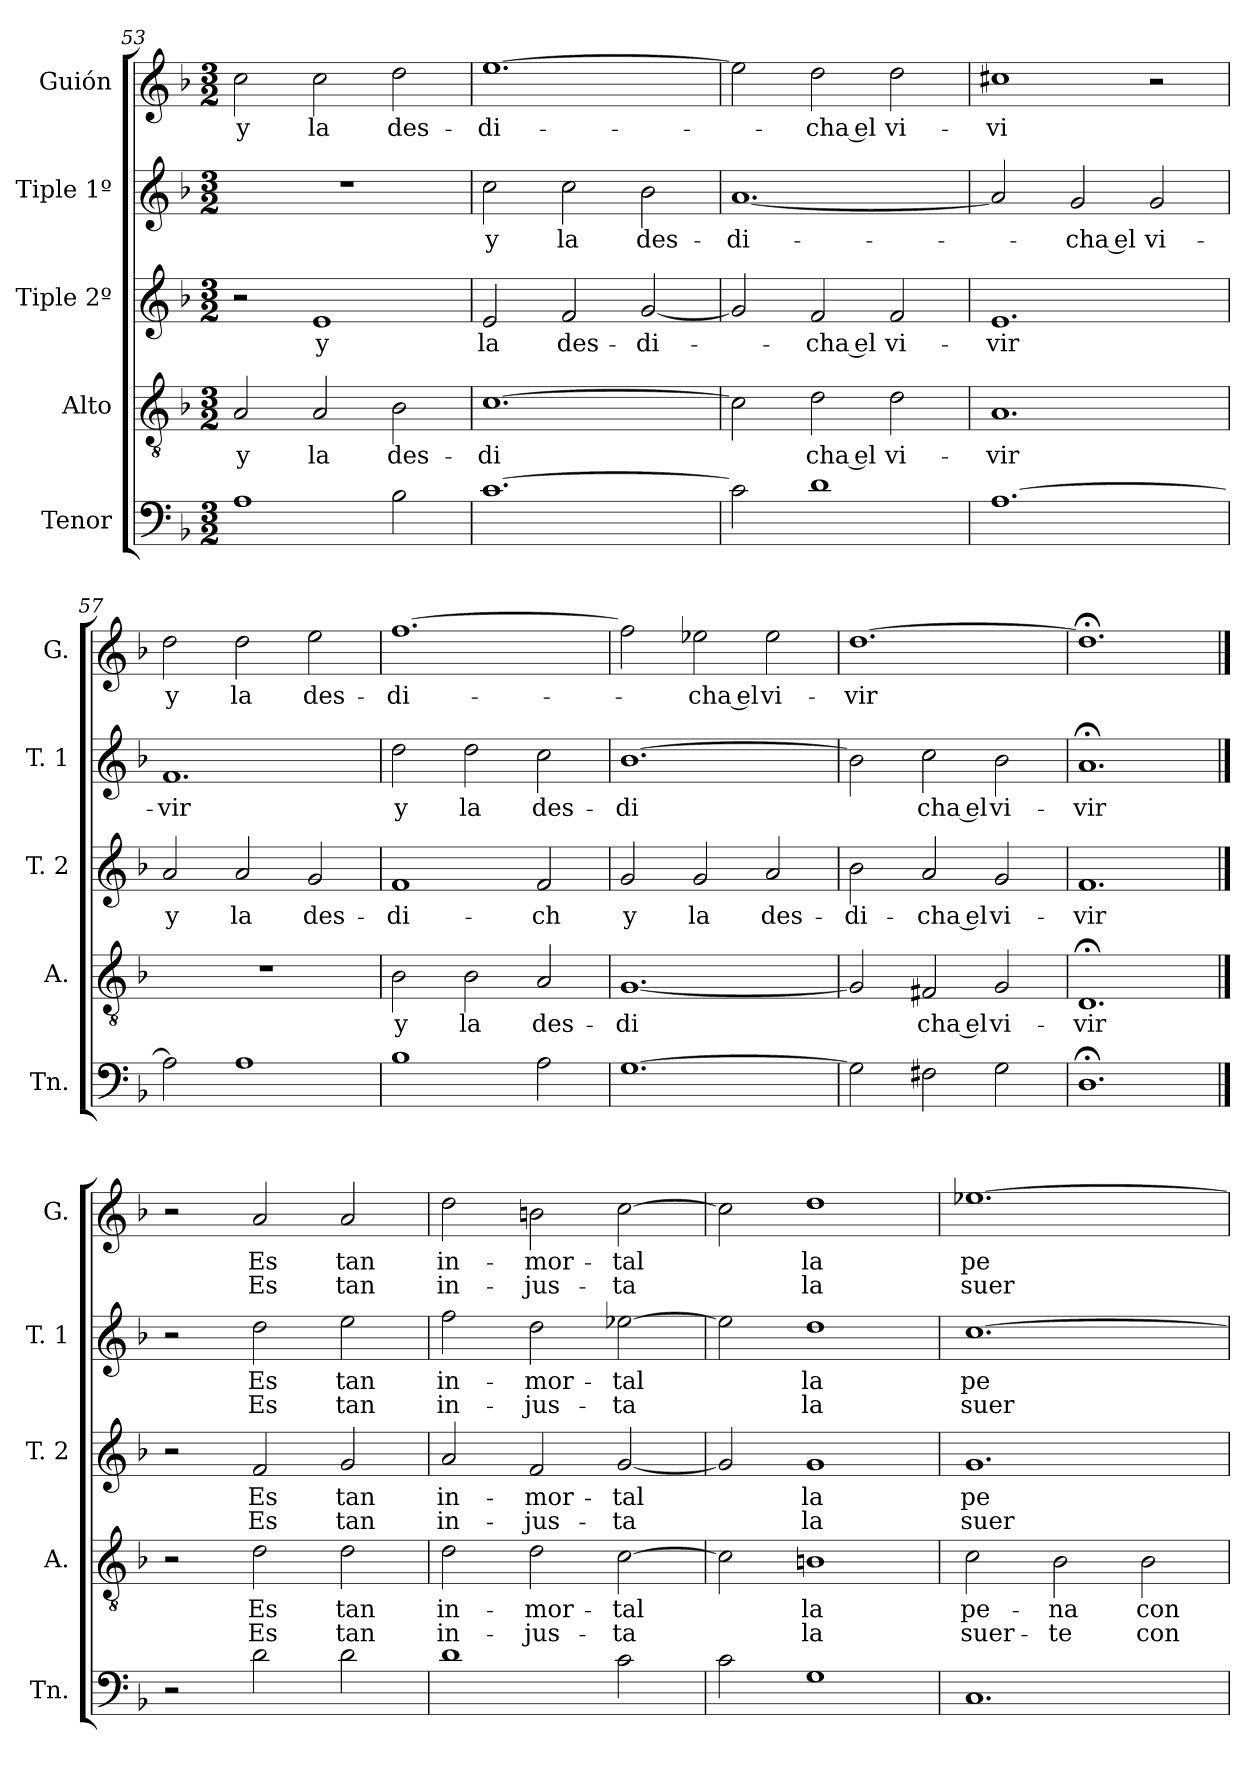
**kern	**kern	**text	**text	**kern	**text	**text	**kern	**text	**text	**kern	**text	**text
*part5	*part4	*part4	*part4	*part3	*part3	*part3	*part2	*part2	*part2	*part1	*part1	*part1
*staff5	*staff4	*staff4	*staff4	*staff3	*staff3	*staff3	*staff2	*staff2	*staff2	*staff1	*staff1	*staff1
*I"Tenor	*I"Alto	*	*	*I"Tiple 2º	*	*	*I"Tiple 1º	*	*	*I"Guión	*	*
*I'Tn.	*I'A.	*	*	*I'T. 2	*	*	*I'T. 1	*	*	*I'G.	*	*
*clefF4	*clefGv2	*	*	*clefG2	*	*	*clefG2	*	*	*clefG2	*	*
*k[b-]	*k[b-]	*	*	*k[b-]	*	*	*k[b-]	*	*	*k[b-]	*	*
*M3/2	*M3/2	*	*	*M3/2	*	*	*M3/2	*	*	*M3/2	*	*
=53	=53	=53	=53	=53	=53	=53	=53	=53	=53	=53	=53	=53
1A	2A	y	.	2r	.	.	1.r	.	.	2cc	y	.
.	2A	la	.	1e	y	.	.	.	.	2cc	la	.
2B-	2B-	des-	.	.	.	.	.	.	.	2dd	des-	.
=54	=54	=54	=54	=54	=54	=54	=54	=54	=54	=54	=54	=54
[1.c	[1.c	-di	.	2e	la	.	2cc	y	.	[1.ee	-di-	.
.	.	.	.	2f	des-	.	2cc	la	.	.	.	.
.	.	.	.	[2g	-di-	.	2b-	des-	.	.	.	.
=55	=55	=55	=55	=55	=55	=55	=55	=55	=55	=55	=55	=55
2c]	2c]	.	.	2g]	.	.	[1.a	-di-	.	2ee]	.	.
1d	2d	-cha el	.	2f	-cha el	.	.	.	.	2dd	-cha el	.
.	2d	vi-	.	2f	vi-	.	.	.	.	2dd	vi-	.
=56	=56	=56	=56	=56	=56	=56	=56	=56	=56	=56	=56	=56
[1.A	1.A	-vir	.	1.e	-vir	.	2a]	.	.	1cc#X	-vi	.
.	.	.	.	.	.	.	2g	-cha el	.	.	.	.
.	.	.	.	.	.	.	2g	vi-	.	2r	.	.
=57	=57	=57	=57	=57	=57	=57	=57	=57	=57	=57	=57	=57
2A]	1.r	.	.	2a	y	.	1.f	-vir	.	2dd	y	.
1A	.	.	.	2a	la	.	.	.	.	2dd	la	.
.	.	.	.	2g	des-	.	.	.	.	2ee	des-	.
=58	=58	=58	=58	=58	=58	=58	=58	=58	=58	=58	=58	=58
1B-	2B-	y	.	1f	-di-	.	2dd	y	.	[1.ff	-di-	.
.	2B-	la	.	.	.	.	2dd	la	.	.	.	.
2A	2A	des-	.	2f	-ch	.	2cc	des-	.	.	.	.
=59	=59	=59	=59	=59	=59	=59	=59	=59	=59	=59	=59	=59
[1.G	[1.G	-di	.	2g	y	.	[1.b-	-di	.	2ff]	.	.
.	.	.	.	2g	la	.	.	.	.	2ee-X	-cha el	.
.	.	.	.	2a	des-	.	.	.	.	2ee-	vi-	.
=60	=60	=60	=60	=60	=60	=60	=60	=60	=60	=60	=60	=60
2G]	2G]	.	.	2b-	-di-	.	2b-]	.	.	[1.dd	-vir	.
2F#X	2F#X	-cha el	.	2a	-cha el	.	2cc	-cha el	.	.	.	.
2G	2G	vi-	.	2g	vi-	.	2b-	vi-	.	.	.	.
=61	=61	=61	=61	=61	=61	=61	=61	=61	=61	=61	=61	=61
1.D;<	1.D;<	-vir	.	1.f	-vir	.	1.a;<	-vir	.	1.dd;<]	.	.
!!LO:LB:g=z
==62	==62	==62	==62	==62	==62	==62	==62	==62	==62	==62	==62	==62
2r	2r	.	.	2r	.	.	2r	.	.	2r	.	.
2d	2d	Es	Es	2f	Es	Es	2dd	Es	Es	2a	Es	Es
2d	2d	tan	tan	2g	tan	tan	2ee	tan	tan	2a	tan	tan
=63	=63	=63	=63	=63	=63	=63	=63	=63	=63	=63	=63	=63
1d	2d	in-	-in-	2a	in-	-in-	2ff	in-	-in-	2dd	in-	-in-
.	2d	-mor-	-jus-	2f	-mor-	-jus-	2dd	-mor-	-jus-	2bn	-mor-	-jus-
2c	[2c	-tal	ta	[2g	-tal	ta	[2ee-X	-tal	ta	[2cc	-tal	ta
=64	=64	=64	=64	=64	=64	=64	=64	=64	=64	=64	=64	=64
2c	2c]	.	.	2g]	.	.	2ee-]	.	.	2cc]	.	.
1G	1Bn	la	la	1g	la	la	1dd	la	la	1dd	la	la
=65	=65	=65	=65	=65	=65	=65	=65	=65	=65	=65	=65	=65
1.C	2c	pe-	-suer-	1.g	pe-	-suer-	[1.cc	pe-	-suer-	[1.ee-X	pe-	-suer-
.	2B-	-na	te	.	.	.	.	.	.	.	.	.
.	2B-	con	con	.	.	.	.	.	.	.	.	.
=	=	=	=	=	=	=	=	=	=	=	=	=
*-	*-	*-	*-	*-	*-	*-	*-	*-	*-	*-	*-	*-
